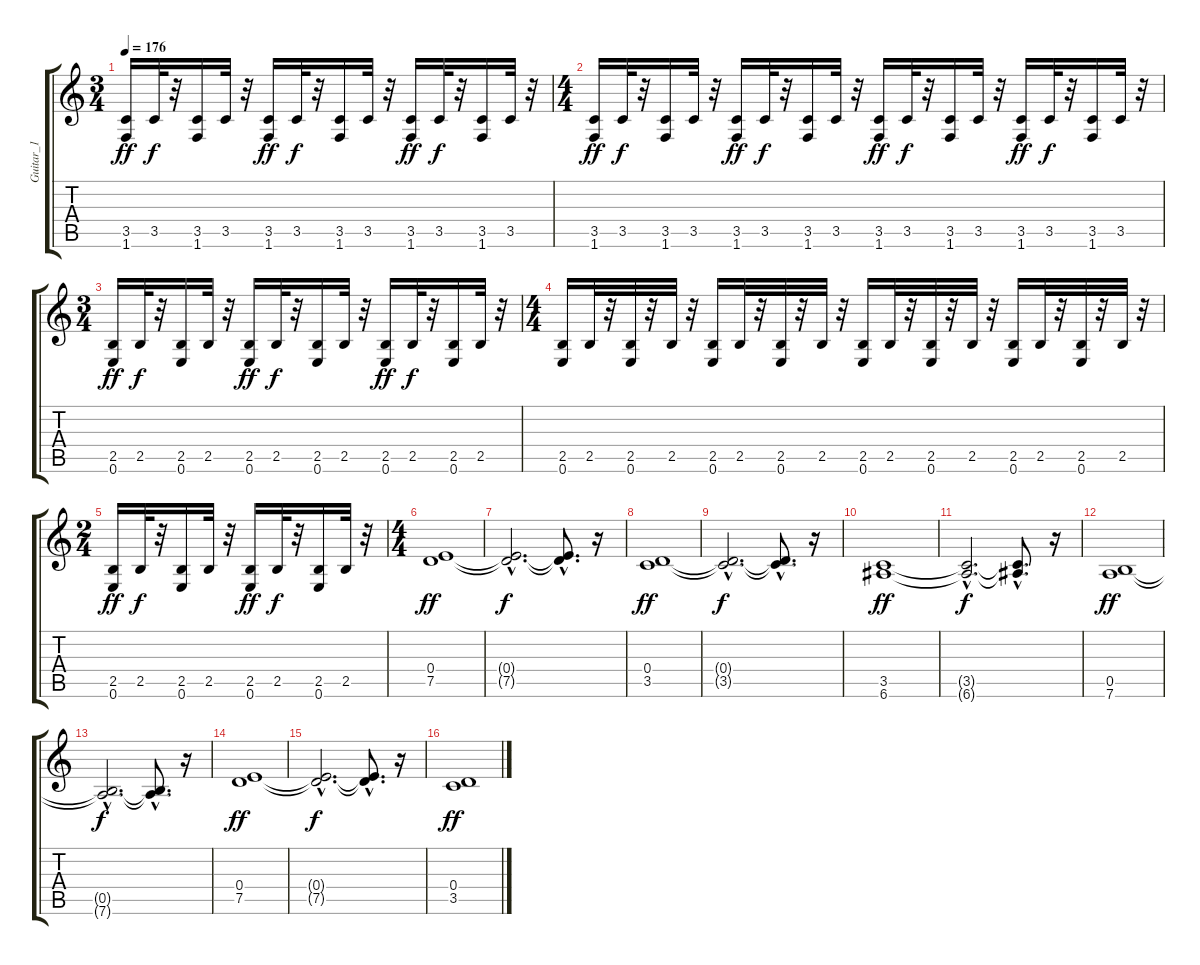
\track ("Guitar_1" "Guitar_1") {instrument acousticguitarsteel}
\staff {score tabs}
\tuning (E4 B3 G3 D3 A2 E2) {hide}
\ts (3 4)
\tempo 176
\clef g2
\ks c
(3.5 1.6).16{dy ff} 3.5.32{dy f} r.32 (3.5 1.6).16 3.5.32 r.32 (3.5 1.6).16{dy ff} 3.5.32{dy f} r.32 (3.5 1.6).16 3.5.32 r.32 (3.5 1.6).16{dy ff} 3.5.32{dy f} r.32 (3.5 1.6).16 3.5.32 r.32 |
\ts (4 4)
(3.5 1.6).16{dy ff} 3.5.32{dy f} r.32 (3.5 1.6).16 3.5.32 r.32 (3.5 1.6).16{dy ff} 3.5.32{dy f} r.32 (3.5 1.6).16 3.5.32 r.32 (3.5 1.6).16{dy ff} 3.5.32{dy f} r.32 (3.5 1.6).16 3.5.32 r.32 (3.5 1.6).16{dy ff} 3.5.32{dy f} r.32 (3.5 1.6).16 3.5.32 r.32 |
\ts (3 4)
(2.5 0.6).16{dy ff} 2.5.32{dy f} r.32 (2.5 0.6).16 2.5.32 r.32 (2.5 0.6).16{dy ff} 2.5.32{dy f} r.32 (2.5 0.6).16 2.5.32 r.32 (2.5 0.6).16{dy ff} 2.5.32{dy f} r.32 (2.5 0.6).16 2.5.32 r.32 |
\ts (4 4)
(2.5 0.6).16 2.5.32 r.32 (2.5 0.6).32 r.32 2.5.32 r.32 (2.5 0.6).16 2.5.32 r.32 (2.5 0.6).32 r.32 2.5.32 r.32 (2.5 0.6).16 2.5.32 r.32 (2.5 0.6).32 r.32 2.5.32 r.32 (2.5 0.6).16 2.5.32 r.32 (2.5 0.6).32 r.32 2.5.32 r.32 |
\ts (2 4)
(2.5 0.6).16{dy ff} 2.5.32{dy f} r.32 (2.5 0.6).16 2.5.32 r.32 (2.5 0.6).16{dy ff} 2.5.32{dy f} r.32 (2.5 0.6).16 2.5.32 r.32 |
\ts (4 4)
(0.4 7.5).1{dy ff} |
(0.4{hac t} 7.5{hac t}).2{d dy f} (0.4{hac t} 7.5{hac t}).8{d} r.16 |
(0.4 3.5).1{dy ff} |
(0.4{hac t} 3.5{hac t}).2{d dy f} (0.4{hac t} 3.5{hac t}).8{d} r.16 |
(3.5 6.6).1{dy ff} |
(3.5{hac t} 6.6{hac t}).2{d dy f} (3.5{hac t} 6.6{hac t}).8{d} r.16 |
(0.5 7.6).1{dy ff} |
(0.5{hac t} 7.6{hac t}).2{d dy f} (0.5{hac t} 7.6{hac t}).8{d} r.16 |
(0.4 7.5).1{dy ff} |
(0.4{hac t} 7.5{hac t}).2{d dy f} (0.4{hac t} 7.5{hac t}).8{d} r.16 |
(0.4 3.5).1{dy ff}
